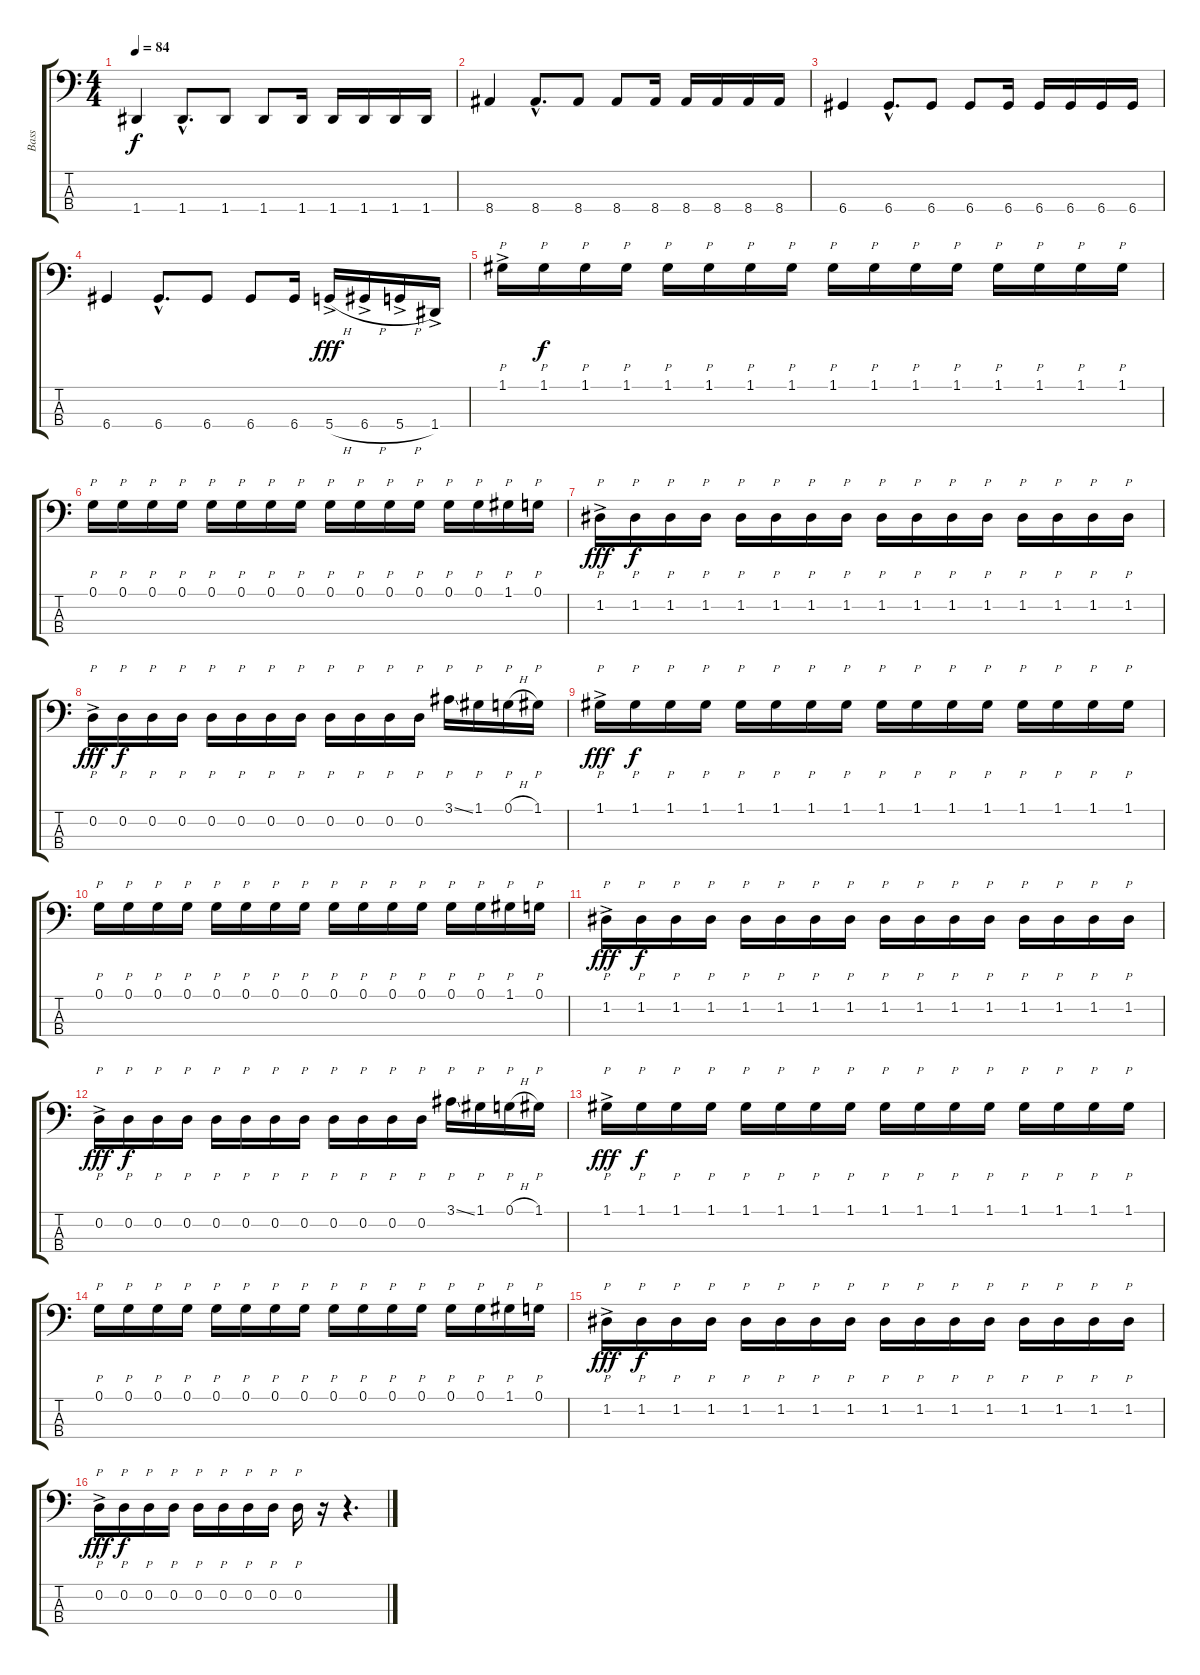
\track ("Bass" "Bass") {instrument electricbassfinger}
\staff {score tabs}
\tuning (G2 D2 A1 D1) {hide}
\ts (4 4)
\tempo 84
\clef f4
\ks c
1.4.4{dy f} 1.4{hac}.8{d} 1.4.8 1.4.8 1.4.16 1.4.16 1.4.16 1.4.16 1.4.16 |
8.4.4 8.4{hac}.8{d} 8.4.8 8.4.8 8.4.16 8.4.16 8.4.16 8.4.16 8.4.16 |
6.4.4 6.4{hac}.8{d} 6.4.8 6.4.8 6.4.16 6.4.16 6.4.16 6.4.16 6.4.16 |
6.4.4 6.4{hac}.8{d} 6.4.8 6.4.8 6.4.16 5.4{h ac}.16{dy fff} 6.4{h ac}.16 5.4{h ac}.16 1.4{ac}.16 |
1.1{ac}.16{p} 1.1.16{p dy f} 1.1.16{p} 1.1.16{p} 1.1.16{p} 1.1.16{p} 1.1.16{p} 1.1.16{p} 1.1.16{p} 1.1.16{p} 1.1.16{p} 1.1.16{p} 1.1.16{p} 1.1.16{p} 1.1.16{p} 1.1.16{p} |
0.1.16{p} 0.1.16{p} 0.1.16{p} 0.1.16{p} 0.1.16{p} 0.1.16{p} 0.1.16{p} 0.1.16{p} 0.1.16{p} 0.1.16{p} 0.1.16{p} 0.1.16{p} 0.1.16{p} 0.1.16{p} 1.1.16{p} 0.1.16{p} |
1.2{ac}.16{p dy fff} 1.2.16{p dy f} 1.2.16{p} 1.2.16{p} 1.2.16{p} 1.2.16{p} 1.2.16{p} 1.2.16{p} 1.2.16{p} 1.2.16{p} 1.2.16{p} 1.2.16{p} 1.2.16{p} 1.2.16{p} 1.2.16{p} 1.2.16{p} |
0.2{ac}.16{p dy fff} 0.2.16{p dy f} 0.2.16{p} 0.2.16{p} 0.2.16{p} 0.2.16{p} 0.2.16{p} 0.2.16{p} 0.2.16{p} 0.2.16{p} 0.2.16{p} 0.2.16{p} 3.1{ss}.16{p} 1.1.16{p} 0.1{h}.16{p} 1.1.16{p} |
1.1{ac}.16{p dy fff} 1.1.16{p dy f} 1.1.16{p} 1.1.16{p} 1.1.16{p} 1.1.16{p} 1.1.16{p} 1.1.16{p} 1.1.16{p} 1.1.16{p} 1.1.16{p} 1.1.16{p} 1.1.16{p} 1.1.16{p} 1.1.16{p} 1.1.16{p} |
0.1.16{p} 0.1.16{p} 0.1.16{p} 0.1.16{p} 0.1.16{p} 0.1.16{p} 0.1.16{p} 0.1.16{p} 0.1.16{p} 0.1.16{p} 0.1.16{p} 0.1.16{p} 0.1.16{p} 0.1.16{p} 1.1.16{p} 0.1.16{p} |
1.2{ac}.16{p dy fff} 1.2.16{p dy f} 1.2.16{p} 1.2.16{p} 1.2.16{p} 1.2.16{p} 1.2.16{p} 1.2.16{p} 1.2.16{p} 1.2.16{p} 1.2.16{p} 1.2.16{p} 1.2.16{p} 1.2.16{p} 1.2.16{p} 1.2.16{p} |
0.2{ac}.16{p dy fff} 0.2.16{p dy f} 0.2.16{p} 0.2.16{p} 0.2.16{p} 0.2.16{p} 0.2.16{p} 0.2.16{p} 0.2.16{p} 0.2.16{p} 0.2.16{p} 0.2.16{p} 3.1{ss}.16{p} 1.1.16{p} 0.1{h}.16{p} 1.1.16{p} |
1.1{ac}.16{p dy fff} 1.1.16{p dy f} 1.1.16{p} 1.1.16{p} 1.1.16{p} 1.1.16{p} 1.1.16{p} 1.1.16{p} 1.1.16{p} 1.1.16{p} 1.1.16{p} 1.1.16{p} 1.1.16{p} 1.1.16{p} 1.1.16{p} 1.1.16{p} |
0.1.16{p} 0.1.16{p} 0.1.16{p} 0.1.16{p} 0.1.16{p} 0.1.16{p} 0.1.16{p} 0.1.16{p} 0.1.16{p} 0.1.16{p} 0.1.16{p} 0.1.16{p} 0.1.16{p} 0.1.16{p} 1.1.16{p} 0.1.16{p} |
1.2{ac}.16{p dy fff} 1.2.16{p dy f} 1.2.16{p} 1.2.16{p} 1.2.16{p} 1.2.16{p} 1.2.16{p} 1.2.16{p} 1.2.16{p} 1.2.16{p} 1.2.16{p} 1.2.16{p} 1.2.16{p} 1.2.16{p} 1.2.16{p} 1.2.16{p} |
0.2{ac}.16{p dy fff} 0.2.16{p dy f} 0.2.16{p} 0.2.16{p} 0.2.16{p} 0.2.16{p} 0.2.16{p} 0.2.16{p} 0.2.16{p} r.16 r.4{d}
